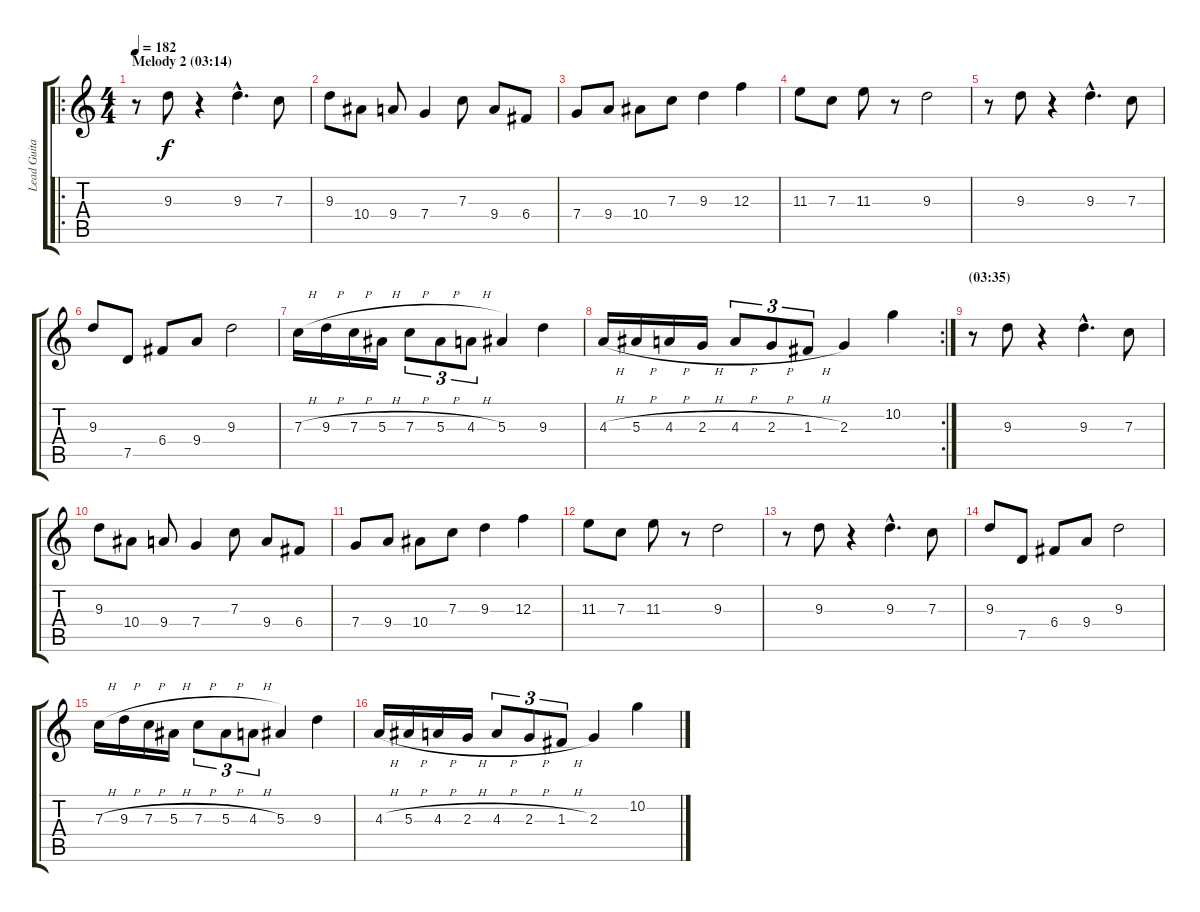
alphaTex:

\track ("Lead Guitar" "Lead Guita") {instrument distortionguitar}
\staff {score tabs}
\tuning (D4 A3 F3 C3 G2 D2) {hide}
\ro
\ts (4 4)
\section ("" "Melody 2 (03:14)")
\tempo 182
\clef g2
\ks c
r.8{dy f} 9.3.8 r.4 9.3{hac}.4{d} 7.3.8 |
9.3.8 10.4.8 9.4.8 7.4.4 7.3.8 9.4.8 6.4.8 |
7.4.8 9.4.8 10.4.8 7.3.8 9.3.4 12.3.4 |
11.3.8 7.3.8 11.3.8 r.8 9.3.2 |
r.8 9.3.8 r.4 9.3{hac}.4{d} 7.3.8 |
9.3.8 7.5.8 6.4.8 9.4.8 9.3.2 |
7.3{h}.16 9.3{h}.16 7.3{h}.16 5.3{h}.16 7.3{h}.8{tu (3 2)} 5.3{h}.8{tu (3 2)} 4.3{h}.8{tu (3 2)} 5.3.4 9.3.4 |
\rc 2
4.3{h}.16 5.3{h}.16 4.3{h}.16 2.3{h}.16 4.3{h}.8{tu (3 2)} 2.3{h}.8{tu (3 2)} 1.3{h}.8{tu (3 2)} 2.3.4 10.2.4 |
\section ("" "(03:35)")
r.8 9.3.8 r.4 9.3{hac}.4{d} 7.3.8 |
9.3.8 10.4.8 9.4.8 7.4.4 7.3.8 9.4.8 6.4.8 |
7.4.8 9.4.8 10.4.8 7.3.8 9.3.4 12.3.4 |
11.3.8 7.3.8 11.3.8 r.8 9.3.2 |
r.8 9.3.8 r.4 9.3{hac}.4{d} 7.3.8 |
9.3.8 7.5.8 6.4.8 9.4.8 9.3.2 |
7.3{h}.16 9.3{h}.16 7.3{h}.16 5.3{h}.16 7.3{h}.8{tu (3 2)} 5.3{h}.8{tu (3 2)} 4.3{h}.8{tu (3 2)} 5.3.4 9.3.4 |
4.3{h}.16 5.3{h}.16 4.3{h}.16 2.3{h}.16 4.3{h}.8{tu (3 2)} 2.3{h}.8{tu (3 2)} 1.3{h}.8{tu (3 2)} 2.3.4 10.2.4
